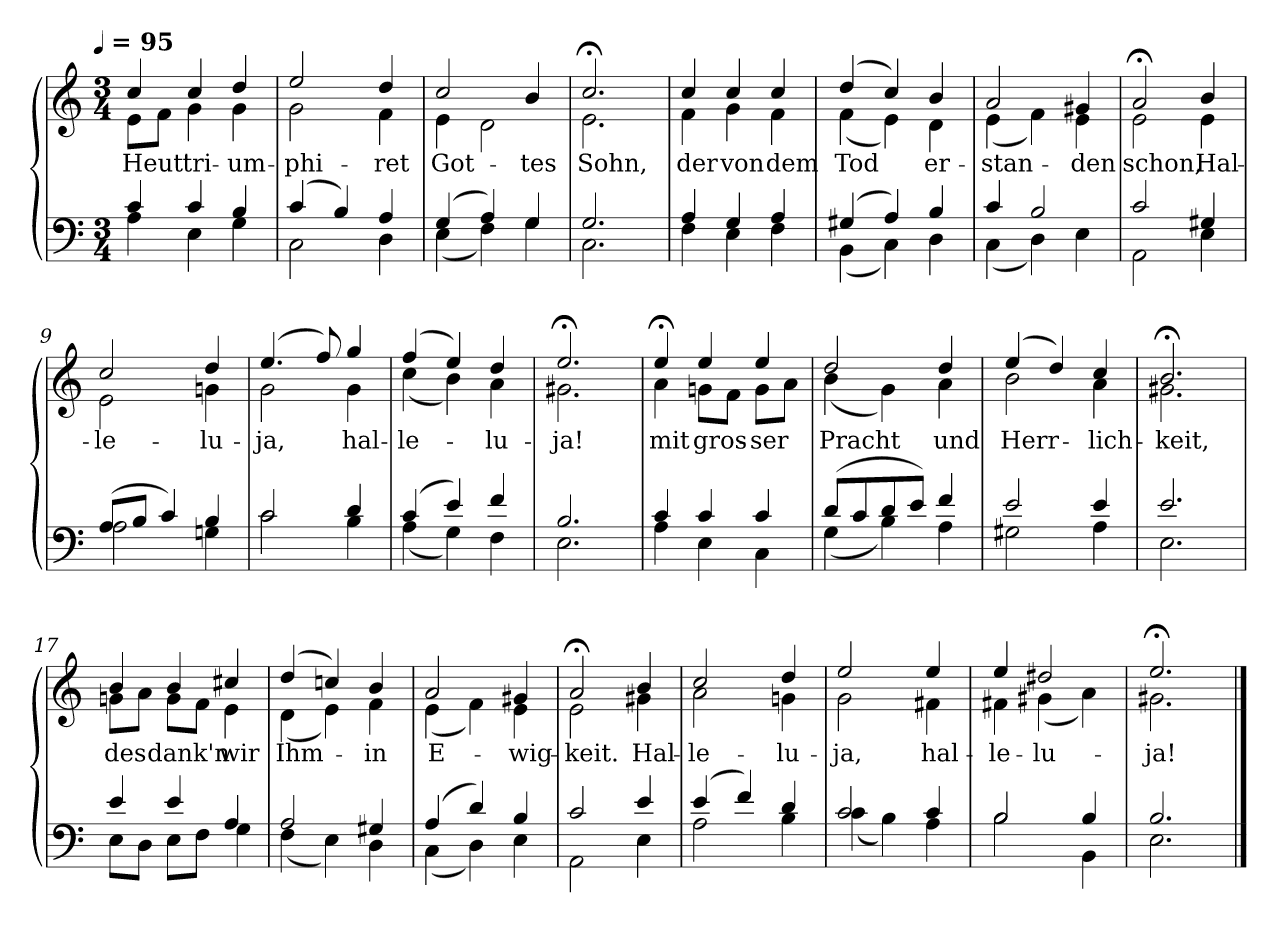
**kern	**kern	**text	**dynam
*part1	*part1	*part1	*part1
*staff2	*staff1	*staff1	*staff1/2
*clefF4	*clefG2	*	*
!!LO:TX:omd:t=[quarter] = 95
*M3/4	*M3/4	*	*
*MM95	*MM95	*	*
=1	=1	=1	=1
*^	*^	*	*
4c	4A	4cc	8eL	Heut'	.
.	.	.	8fJ	.	.
4c	4E	4cc	4g	tri-	.
4B	4G	4dd	4g	-um-	.
=2	=2	=2	=2	=2	=2
(4c	2C	2ee	2g	-phi-	.
4B)	.	.	.	.	.
4A	4D	4dd	4f	-ret	.
=3	=3	=3	=3	=3	=3
*	*	*MM94	*	*	*
(4G	(4E	2cc	4e	Got-	.
4A)	4F)	.	2d	.	.
4G	4G	4b	.	-tes	♩ = 93
=4	=4	=4	=4	=4	=4
2.G	2.C	2.cc;<	2.e	Sohn,	.
=5	=5	=5	=5	=5	=5
*	*	*MM95	*	*	*
4A	4F	4cc	4f	der	.
4G	4E	4cc	4g	von	.
4A	4F	4cc	4f	dem	.
=6	=6	=6	=6	=6	=6
*	*	*MM94	*	*	*
(4G#X	(4BB	(4dd	(4f	Tod	.
4A)	4C)	4cc)	4e)	.	.
4B	4D	4b	4d	er-	.
=7	=7	=7	=7	=7	=7
4c	(4C	2a	(4e	-stan-	.
2B	4D)	.	4f)	.	.
.	4E	4g#X	4e	-den	♩ = 93
=8	=8	=8	=8	=8	=8
2c	2AA	2a;<	2e	schon,	.
4G#X	4E	4b	4e	Hal-	♩ = 94
!!LO:LB:g=z	!!
=9	=9	=9	=9	=9	=9
(8AL	2A	2cc	2e	-le-	.
8BJ	.	.	.	.	.
4c)	.	.	.	.	.
4B	4Gn	4dd	4gn	-lu-	.
=10	=10	=10	=10	=10	=10
2c	2c	(4.ee	2g	-ja,	.
.	.	8ff)	.	.	.
4d	4B	4gg	4g	hal-	.
=11	=11	=11	=11	=11	=11
*	*	*MM93	*	*	*
(4c	(4A	(4ff	(4cc	-le-	.
4e)	4G)	4ee)	4b)	.	.
4f	4F	4dd	4a	-lu-	♩ = 92
=12	=12	=12	=12	=12	=12
2.B	2.E	2.ee;<	2.g#X	-ja!	.
=13	=13	=13	=13	=13	=13
*	*	*MM96	*	*	*
4c	4A	4ee;<	4a	mit	.
4c	4E	4ee	8gnL	gros-	♩ = 95
.	.	.	8fJ	.	.
4c	4C	4ee	8gL	-ser	♩ = 94
.	.	.	8aJ	.	.
=14	=14	=14	=14	=14	=14
(8dL	(4G	2dd	(4b	Pracht	.
8c	.	.	.	.	.
8d	4B)	.	4g)	.	.
8eJ)	.	.	.	.	.
4f	4A	4dd	4a	und	.
=15	=15	=15	=15	=15	=15
2e	2G#X	(4ee	2b	Herr-	.
.	.	4dd)	.	.	.
4e	4A	4cc	4a	-lich-	♩ = 92
=16	=16	=16	=16	=16	=16
2.e	2.E	2.b;<	2.g#X	-keit,	.
!!LO:LB:g=z	!!
=17	=17	=17	=17	=17	=17
*	*	*MM95	*	*	*
4e	8EL	4b	8gnL	des	.
.	8DJ	.	8aJ	.	.
4e	8EL	4b	8gL	dank'n	.
.	8FJ	.	8fJ	.	.
4A	4G	4cc#X	4e	wir	.
=18	=18	=18	=18	=18	=18
*	*	*MM94	*	*	*
2A	(4F	(4dd	(4d	Ihm-	.
.	4E)	4ccn)	4e)	.	.
4G#X	4D	4b	4f	-in	.
=19	=19	=19	=19	=19	=19
*	*	*MM93	*	*	*
(4A	(4C	2a	(4e	E-	.
4d)	4D)	.	4f)	.	.
4B	4E	4g#X	4e	wig-	♩ = 92
=20	=20	=20	=20	=20	=20
2c	2AA	2a;<	2e	-keit.	.
4e	4E	4b	4g#X	Hal-	♩ = 91
=21	=21	=21	=21	=21	=21
(4e	2A	2cc	2a	-le-	.
4f)	.	.	.	.	.
4d	4B	4dd	4gn	-lu-	.
=22	=22	=22	=22	=22	=22
2c	(4c	2ee	2g	-ja,	.
.	4B)	.	.	.	.
4c	4A	4ee	4f#X	hal-	♩ = 90
=23	=23	=23	=23	=23	=23
*	*	*MM89	*	*	*
2B	2B	4ee	4f#X	-le-	.
.	.	2dd#X	(4g#X	-lu-	♩ = 87
4B	4BB	.	4a)	.	.
=24	=24	=24	=24	=24	=24
2.B	2.E	2.ee;<	2.g#X	-ja!	.
*v	*v	*	*	*	*
*	*v	*v	*	*
==	==	==	==
*-	*-	*-	*-
